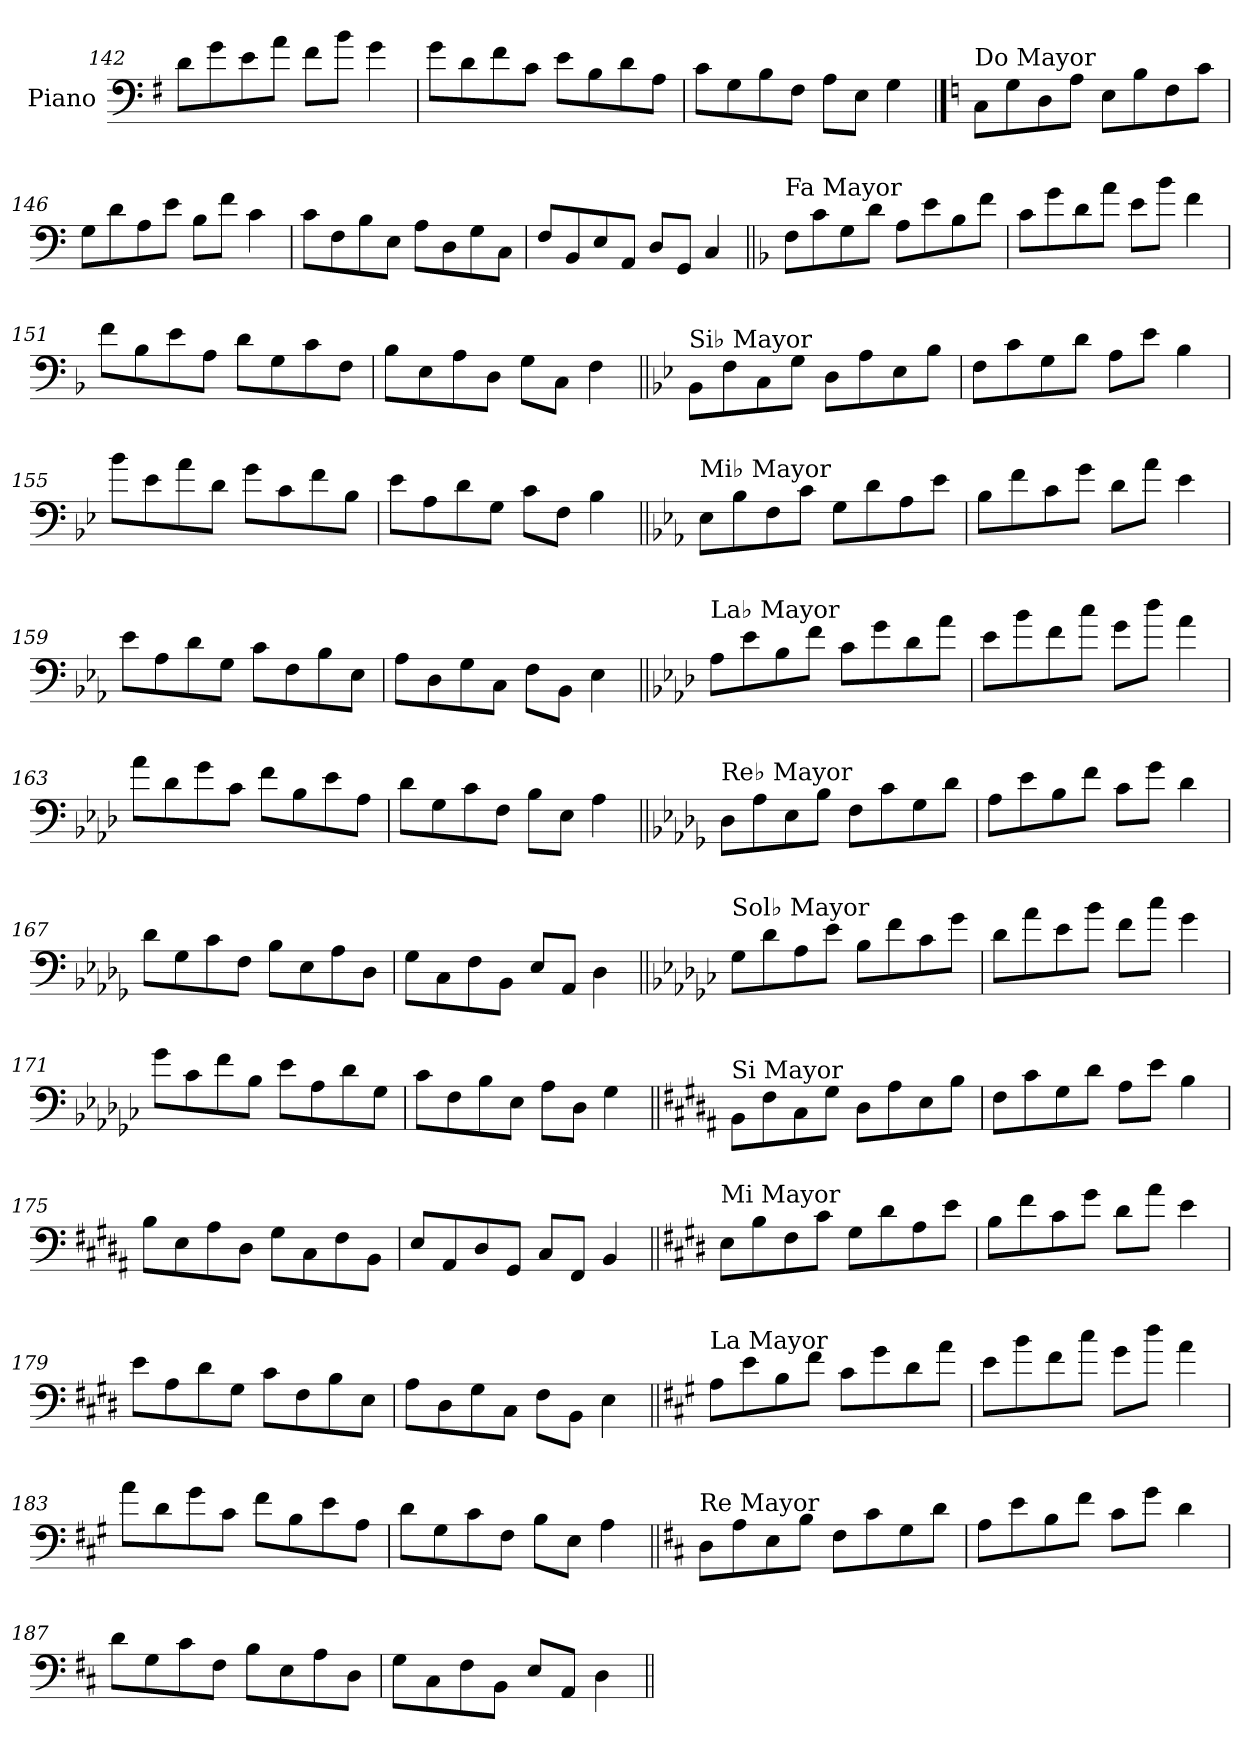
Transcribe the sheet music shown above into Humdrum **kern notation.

**kern
*part1
*staff1
*I"Piano
*I'Pno.
*clefF4
*k[f#]
=142
8d\L
8g\
8e\
8a\J
8f#\L
8b\J
4g\
=143
8g\L
8d\
8f#\
8c\J
8e\L
8B\
8d\
8A\J
=144
8c\L
8G\
8B\
8F#\J
8A\L
8E\J
4G\
!!LO:PB:g=z
==145
*k[]
!LO:TX:a:t=Do Mayor
8C\L
8G\
8D\
8A\J
8E\L
8B\
8F\
8c\J
=146
8G\L
8d\
8A\
8e\J
8B\L
8f\J
4c\
=147
8c\L
8F\
8B\
8E\J
8A\L
8D\
8G\
8C\J
=148
8F/L
8BB/
8E/
8AA/J
8D/L
8GG/J
4C/
!!LO:LB:g=z
=149||
*k[b-]
!LO:TX:a:t=Fa Mayor
8F\L
8c\
8G\
8d\J
8A\L
8e\
8B-\
8f\J
=150
8c\L
8g\
8d\
8a\J
8e\L
8b-\J
4f\
=151
8f\L
8B-\
8e\
8A\J
8d\L
8G\
8c\
8F\J
=152
8B-\L
8E\
8A\
8D\J
8G\L
8C\J
4F\
!!LO:LB:g=z
=153||
*k[b-e-]
!LO:TX:a:t=Si♭ Mayor
8BB-\L
8F\
8C\
8G\J
8D\L
8A\
8E-\
8B-\J
=154
8F\L
8c\
8G\
8d\J
8A\L
8e-\J
4B-\
=155
8b-\L
8e-\
8a\
8d\J
8g\L
8c\
8f\
8B-\J
=156
8e-\L
8A\
8d\
8G\J
8c\L
8F\J
4B-\
!!LO:LB:g=z
=157||
*k[b-e-a-]
!LO:TX:a:t=Mi♭ Mayor
8E-\L
8B-\
8F\
8c\J
8G\L
8d\
8A-\
8e-\J
=158
8B-\L
8f\
8c\
8g\J
8d\L
8a-\J
4e-\
=159
8e-\L
8A-\
8d\
8G\J
8c\L
8F\
8B-\
8E-\J
=160
8A-\L
8D\
8G\
8C\J
8F\L
8BB-\J
4E-\
!!LO:LB:g=z
=161||
*k[b-e-a-d-]
!LO:TX:a:t=La♭ Mayor
8A-\L
8e-\
8B-\
8f\J
8c\L
8g\
8d-\
8a-\J
=162
8e-\L
8b-\
8f\
8cc\J
8g\L
8dd-\J
4a-\
=163
8a-\L
8d-\
8g\
8c\J
8f\L
8B-\
8e-\
8A-\J
=164
8d-\L
8G\
8c\
8F\J
8B-\L
8E-\J
4A-\
!!LO:LB:g=z
=165||
*k[b-e-a-d-g-]
!LO:TX:a:t=Re♭ Mayor
8D-\L
8A-\
8E-\
8B-\J
8F\L
8c\
8G-\
8d-\J
=166
8A-\L
8e-\
8B-\
8f\J
8c\L
8g-\J
4d-\
=167
8d-\L
8G-\
8c\
8F\J
8B-\L
8E-\
8A-\
8D-\J
=168
8G-\L
8C\
8F\
8BB-\J
8E-/L
8AA-/J
4D-\
!!LO:PB:g=z
=169||
*k[b-e-a-d-g-c-]
!LO:TX:a:t=Sol♭ Mayor
8G-\L
8d-\
8A-\
8e-\J
8B-\L
8f\
8c-\
8g-\J
=170
8d-\L
8a-\
8e-\
8b-\J
8f\L
8cc-\J
4g-\
=171
8g-\L
8c-\
8f\
8B-\J
8e-\L
8A-\
8d-\
8G-\J
=172
8c-\L
8F\
8B-\
8E-\J
8A-\L
8D-\J
4G-\
!!LO:LB:g=z
=173||
*k[f#c#g#d#a#]
!LO:TX:a:t=Si Mayor
8BB\L
8F#\
8C#\
8G#\J
8D#\L
8A#\
8E\
8B\J
=174
8F#\L
8c#\
8G#\
8d#\J
8A#\L
8e\J
4B\
=175
8B\L
8E\
8A#\
8D#\J
8G#\L
8C#\
8F#\
8BB\J
=176
8E/L
8AA#/
8D#/
8GG#/J
8C#/L
8FF#/J
4BB/
!!LO:LB:g=z
=177||
*k[f#c#g#d#]
!LO:TX:a:t=Mi Mayor
8E\L
8B\
8F#\
8c#\J
8G#\L
8d#\
8A\
8e\J
=178
8B\L
8f#\
8c#\
8g#\J
8d#\L
8a\J
4e\
=179
8e\L
8A\
8d#\
8G#\J
8c#\L
8F#\
8B\
8E\J
=180
8A\L
8D#\
8G#\
8C#\J
8F#\L
8BB\J
4E\
!!LO:LB:g=z
=181||
*k[f#c#g#]
!LO:TX:a:t=La Mayor
8A\L
8e\
8B\
8f#\J
8c#\L
8g#\
8d\
8a\J
=182
8e\L
8b\
8f#\
8cc#\J
8g#\L
8dd\J
4a\
=183
8a\L
8d\
8g#\
8c#\J
8f#\L
8B\
8e\
8A\J
=184
8d\L
8G#\
8c#\
8F#\J
8B\L
8E\J
4A\
!!LO:LB:g=z
=185||
*k[f#c#]
!LO:TX:a:t=Re Mayor
8D\L
8A\
8E\
8B\J
8F#\L
8c#\
8G\
8d\J
=186
8A\L
8e\
8B\
8f#\J
8c#\L
8g\J
4d\
=187
8d\L
8G\
8c#\
8F#\J
8B\L
8E\
8A\
8D\J
=188
8G\L
8C#\
8F#\
8BB\J
8E/L
8AA/J
4D\
=||
*-
